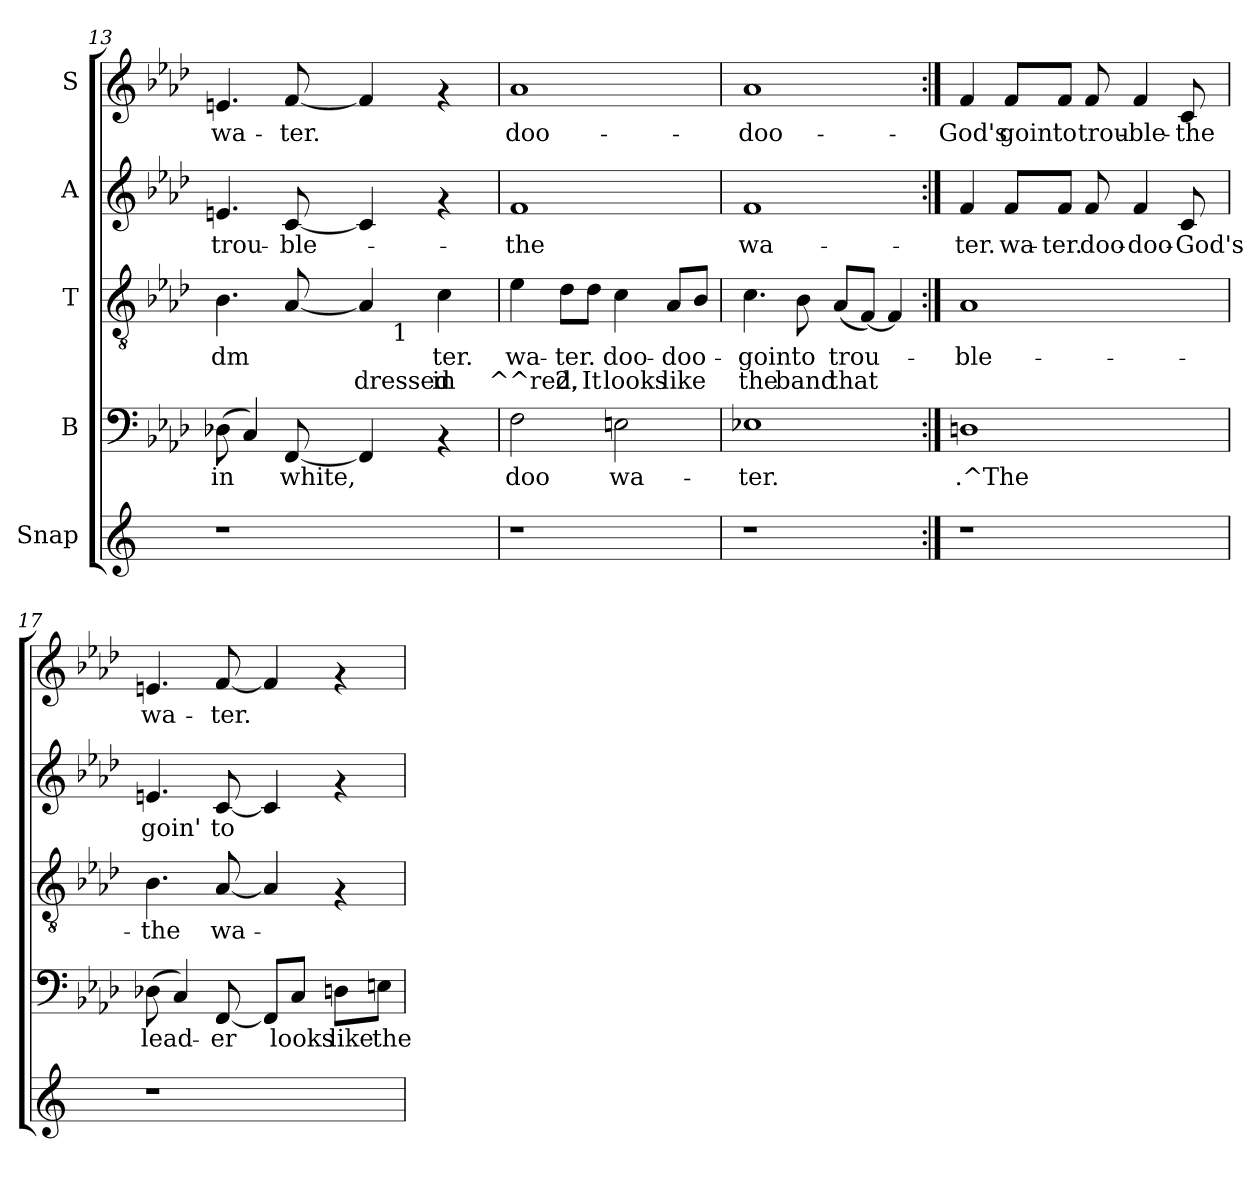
**kern	**kern	**text	**kern	**text	**text	**kern	**text	**kern	**text
*part5	*part4	*part4	*part3	*part3	*part3	*part2	*part2	*part1	*part1
*staff5	*staff4	*staff4	*staff3	*staff3	*staff3	*staff2	*staff2	*staff1	*staff1
*I"Snap	*I"B	*	*I"T	*	*	*I"A	*	*I"S	*
*clefG2	*clefF4	*	*clefGv2	*	*	*clefG2	*	*clefG2	*
*ITrd-3c-5	*ITrd2c3	*	*ITrd2c3	*	*	*ITrd2c3	*	*ITrd2c3	*
*k[b-]	*k[b-]	*	*k[b-]	*	*	*k[b-]	*	*k[b-]	*
*F:	*F:	*	*F:	*	*	*F:	*	*F:	*
=13	=13	=13	=13	=13	=13	=13	=13	=13	=13
!	!	!LO:LY:b	!	!LO:LY:b	!	!	!LO:LY:b	!	!LO:LY:b
*	*	*	*^	*	*	*	*	*	*
1r	(>8BB-X\	in	4.G\	2ryy	dm	.	4.c#X/	trou-	4.c#X/	wa-
.	4AA/)	.	.	.	.	.	.	.	.	.
!	!	!LO:LY:b	!	!	!	!	!	!LO:LY:b	!	!LO:LY:b
.	[<8DD/	white,	[<8F/	.	.	.	[<8A/	-ble-	[<8d/	-ter.
!	!	!	!	!	!	!LO:LY:b	!	!	!	!
.	4DD/]	.	4F/]	16.ryy	.	dressed	4A/]	.	4d/]	.
!	!	!	!	!LO:TX:b:t=1	!	!	!	!	!	!
.	.	.	.	4ryy	.	.	.	.	.	.
!	!	!	!	!	!LO:LY:b	!LO:LY:b	!	!	!	!
.	4rAA	.	4A\	.	-ter.	in	4rf	.	4rf	.
.	.	.	.	8ryy	.	.	.	.	.	.
.	.	.	.	32ryy	.	.	.	.	.	.
!!LO:PB:g=z
=14	=14	=14	=14	=14	=14	=14	=14	=14	=14	=14
!	!	!LO:LY:b	!	!	!LO:LY:b	!LO:LY:b	!	!LO:LY:b	!	!LO:LY:b
*	*	*	*v	*v	*	*	*	*	*	*
1r	2D\	doo	4c\	wa-	^^red,	1d	-the	1f	doo-
!	!	!	!	!LO:LY:b	!LO:LY:b	!	!	!	!
.	.	.	8B-\L	-ter.	2.	.	.	.	.
!	!	!	!	!	!LO:LY:b	!	!	!	!
.	.	.	8B-\J	.	It	.	.	.	.
!	!	!LO:LY:b	!	!LO:LY:b	!LO:LY:b	!	!	!	!
.	2C#X\	wa-	4A\	doo-	looks	.	.	.	.
!	!	!	!	!LO:LY:b	!LO:LY:b	!	!	!	!
.	.	.	8F/L	-doo-	like	.	.	.	.
.	.	.	8G/J	.	.	.	.	.	.
=15	=15	=15	=15	=15	=15	=15	=15	=15	=15
!	!	!LO:LY:b	!	!LO:LY:b	!LO:LY:b	!	!LO:LY:b	!	!LO:LY:b
1r	1Cn	-ter.	4.A\	goin'	the	1d	wa-	1f	-doo-
!	!	!	!	!LO:LY:b	!LO:LY:b	!	!	!	!
.	.	.	8G\	to	band	.	.	.	.
!	!	!	!	!LO:LY:b	!LO:LY:b	!	!	!	!
.	.	.	(<8F/L	trou-	that	.	.	.	.
.	.	.	[<8D/J)	.	.	.	.	.	.
.	.	.	4D/]	.	.	.	.	.	.
=16:|!	=16:|!	=16:|!	=16:|!	=16:|!	=16:|!	=16:|!	=16:|!	=16:|!	=16:|!
!	!	!LO:LY:b	!	!LO:LY:b	!	!	!LO:LY:b	!	!LO:LY:b
1r	1BBn	.^The	1F	-ble-	.	4d/	-ter.	4d/	-God's
!	!	!	!	!	!	!	!LO:LY:b	!	!LO:LY:b
.	.	.	.	.	.	8d/L	wa-	8d/L	goin'
!	!	!	!	!	!	!	!LO:LY:b	!	!LO:LY:b
.	.	.	.	.	.	8d/J	-ter.	8d/J	to
!	!	!	!	!	!	!	!LO:LY:b	!	!LO:LY:b
.	.	.	.	.	.	8d/	doo-	8d/	trou-
!	!	!	!	!	!	!	!LO:LY:b	!	!LO:LY:b
.	.	.	.	.	.	4d/	-doo-	4d/	-ble-
!	!	!	!	!	!	!	!LO:LY:b	!	!LO:LY:b
.	.	.	.	.	.	8A/	-God's	8A/	-the
=17	=17	=17	=17	=17	=17	=17	=17	=17	=17
!	!	!LO:LY:b	!	!LO:LY:b	!	!	!LO:LY:b	!	!LO:LY:b
1r	(>8BB-X\	lead-	4.G\	-the	.	4.c#X/	goin'	4.c#X/	wa-
.	4AA/)	.	.	.	.	.	.	.	.
!	!	!LO:LY:b	!	!LO:LY:b	!	!	!LO:LY:b	!	!LO:LY:b
.	[<8DD/	-er	[<8F/	wa-	.	[<8A/	to	[<8d/	-ter.
.	8DD/L]	.	4F/]	.	.	4A/]	.	4d/]	.
!	!	!LO:LY:b	!	!	!	!	!	!	!
.	8AA/J	looks	.	.	.	.	.	.	.
!	!	!LO:LY:b	!	!	!	!	!	!	!
.	8BBn\L	like	4rF	.	.	4rf	.	4rf	.
!	!	!LO:LY:b	!	!	!	!	!	!	!
.	8C#X\J	the	.	.	.	.	.	.	.
=	=	=	=	=	=	=	=	=	=
*-	*-	*-	*-	*-	*-	*-	*-	*-	*-
